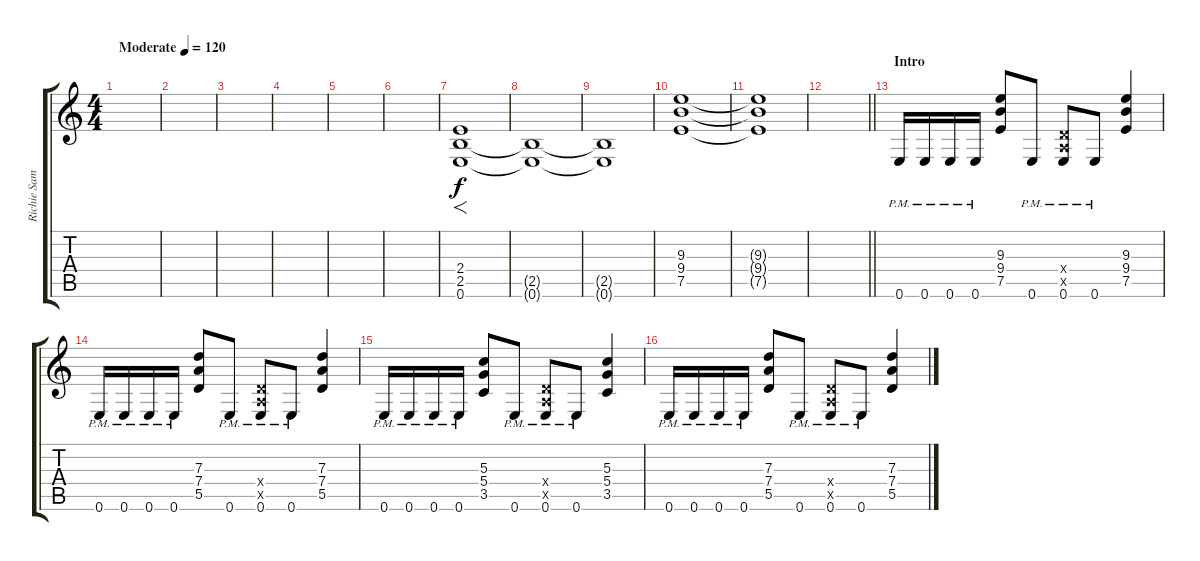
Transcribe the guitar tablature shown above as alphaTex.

\track ("Richie Sambora (Rhythm Guitar)" "Richie Sam") {instrument overdrivenguitar}
\staff {score tabs}
\tuning (E4 B3 G3 D3 A2 E2) {hide}
\ts (4 4)
\tempo (120 "Moderate")
\clef g2
\ks c
|
|
|
|
|
|
(2.4 2.5 0.6).1{f} |
(2.5{t} 0.6{t}).1 |
(2.5{t} 0.6{t}).1 |
(9.3 9.4 7.5).1 |
(9.3{t} 9.4{t} 7.5{t}).1 |
\barLineRight lightlight
|
\section ("" "Intro")
0.6{pm}.16{instrument overdrivenguitar} 0.6{pm}.16 0.6{pm}.16 0.6{pm}.16 (9.3 9.4 7.5).8 0.6{pm}.8 (0.4{x} 0.5{x} 0.6{pm}).8 0.6{pm}.8 (9.3 9.4 7.5).4 |
0.6{pm}.16 0.6{pm}.16 0.6{pm}.16 0.6{pm}.16 (7.3 7.4 5.5).8 0.6{pm}.8 (0.4{x} 0.5{x} 0.6{pm}).8 0.6{pm}.8 (7.3 7.4 5.5).4 |
0.6{pm}.16 0.6{pm}.16 0.6{pm}.16 0.6{pm}.16 (5.3 5.4 3.5).8 0.6{pm}.8 (0.4{x} 0.5{x} 0.6{pm}).8 0.6{pm}.8 (5.3 5.4 3.5).4 |
0.6{pm}.16 0.6{pm}.16 0.6{pm}.16 0.6{pm}.16 (7.3 7.4 5.5).8 0.6{pm}.8 (0.4{x} 0.5{x} 0.6{pm}).8 0.6{pm}.8 (7.3 7.4 5.5).4
